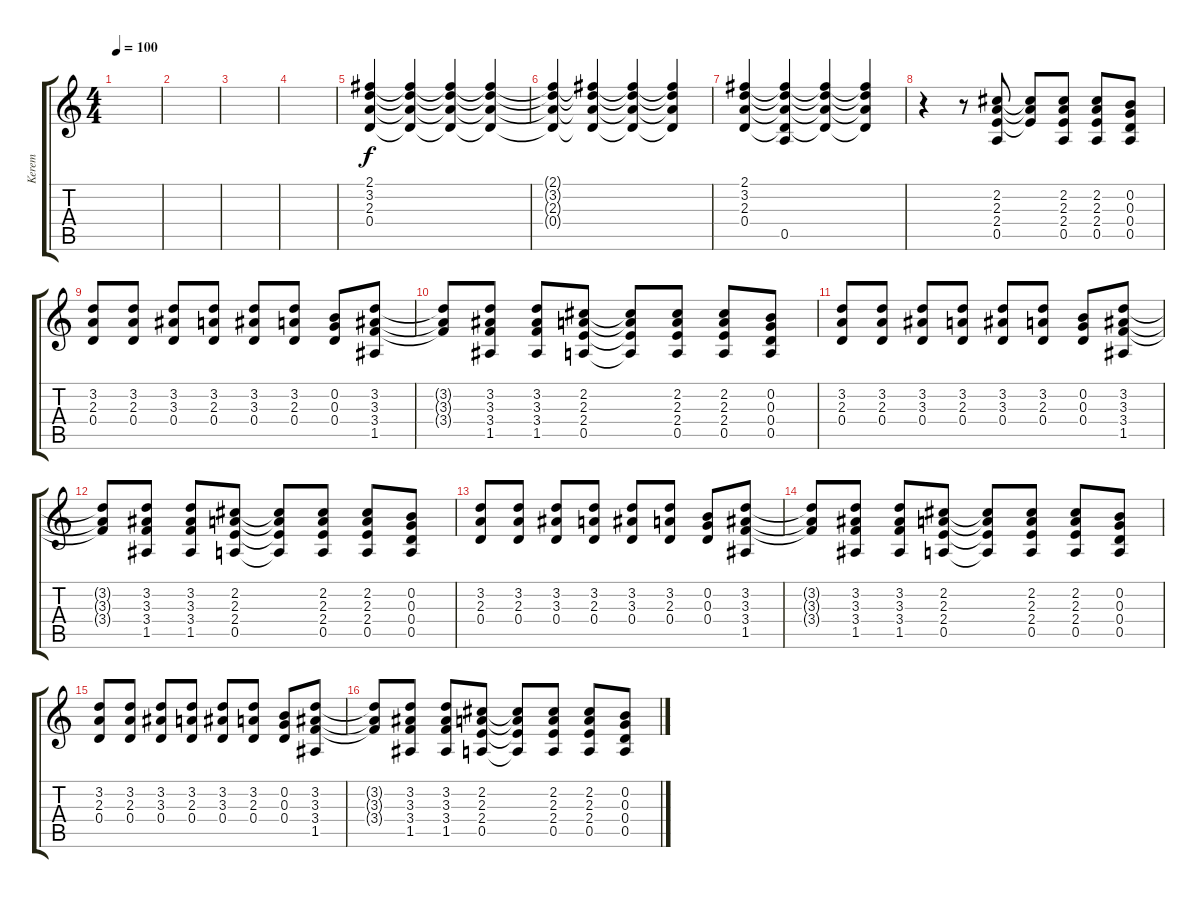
\track ("Kerem" "Kerem") {instrument electricguitarjazz}
\staff {score tabs}
\tuning (E4 B3 G3 D3 A2 E2) {hide}
\ts (4 4)
\tempo 100
\clef g2
\ks c
|
|
|
|
(2.1 3.2 2.3 0.4).4 (2.1{t} 3.2{t} 2.3{t} 0.4{t}).4 (2.1{t} 3.2{t} 2.3{t} 0.4{t}).4 (2.1{t} 3.2{t} 2.3{t} 0.4{t}).4 |
(2.1{t} 3.2{t} 2.3{t} 0.4{t}).4 (2.1{t} 3.2{t} 2.3{t} 0.4{t}).4 (2.1{t} 3.2{t} 2.3{t} 0.4{t}).4 (2.1{t} 3.2{t} 2.3{t} 0.4{t}).4 |
(2.1 3.2 2.3 0.4).4 (2.1{t} 3.2{t} 2.3{t} 0.4{t} 0.5).4 (2.1{t} 3.2{t} 2.3{t} 0.4{t}).4 (2.1{t} 3.2{t} 2.3{t} 0.4{t}).4 |
r.4 r.8 (2.2 2.3 2.4 0.5).8 (2.2{t} 2.3{t} 2.4{t}).8 (2.2 2.3 2.4 0.5).8 (2.2 2.3 2.4 0.5).8 (0.2 0.3 0.4 0.5).8 |
(3.2 2.3 0.4).8 (3.2 2.3 0.4).8 (3.2 3.3 0.4).8 (3.2 2.3 0.4).8 (3.2 3.3 0.4).8 (3.2 2.3 0.4).8 (0.2 0.3 0.4).8 (3.2 3.3 3.4 1.5).8 |
(3.2{t} 3.3{t} 3.4{t}).8 (3.2 3.3 3.4 1.5).8 (3.2 3.3 3.4 1.5).8 (2.2 2.3 2.4 0.5).8 (2.2{t} 2.3{t} 2.4{t} 0.5{t}).8 (2.2 2.3 2.4 0.5).8 (2.2 2.3 2.4 0.5).8 (0.2 0.3 0.4 0.5).8 |
(3.2 2.3 0.4).8 (3.2 2.3 0.4).8 (3.2 3.3 0.4).8 (3.2 2.3 0.4).8 (3.2 3.3 0.4).8 (3.2 2.3 0.4).8 (0.2 0.3 0.4).8 (3.2 3.3 3.4 1.5).8 |
(3.2{t} 3.3{t} 3.4{t}).8 (3.2 3.3 3.4 1.5).8 (3.2 3.3 3.4 1.5).8 (2.2 2.3 2.4 0.5).8 (2.2{t} 2.3{t} 2.4{t} 0.5{t}).8 (2.2 2.3 2.4 0.5).8 (2.2 2.3 2.4 0.5).8 (0.2 0.3 0.4 0.5).8 |
(3.2 2.3 0.4).8 (3.2 2.3 0.4).8 (3.2 3.3 0.4).8 (3.2 2.3 0.4).8 (3.2 3.3 0.4).8 (3.2 2.3 0.4).8 (0.2 0.3 0.4).8 (3.2 3.3 3.4 1.5).8 |
(3.2{t} 3.3{t} 3.4{t}).8 (3.2 3.3 3.4 1.5).8 (3.2 3.3 3.4 1.5).8 (2.2 2.3 2.4 0.5).8 (2.2{t} 2.3{t} 2.4{t} 0.5{t}).8 (2.2 2.3 2.4 0.5).8 (2.2 2.3 2.4 0.5).8 (0.2 0.3 0.4 0.5).8 |
(3.2 2.3 0.4).8 (3.2 2.3 0.4).8 (3.2 3.3 0.4).8 (3.2 2.3 0.4).8 (3.2 3.3 0.4).8 (3.2 2.3 0.4).8 (0.2 0.3 0.4).8 (3.2 3.3 3.4 1.5).8 |
(3.2{t} 3.3{t} 3.4{t}).8 (3.2 3.3 3.4 1.5).8 (3.2 3.3 3.4 1.5).8 (2.2 2.3 2.4 0.5).8 (2.2{t} 2.3{t} 2.4{t} 0.5{t}).8 (2.2 2.3 2.4 0.5).8 (2.2 2.3 2.4 0.5).8 (0.2 0.3 0.4 0.5).8
